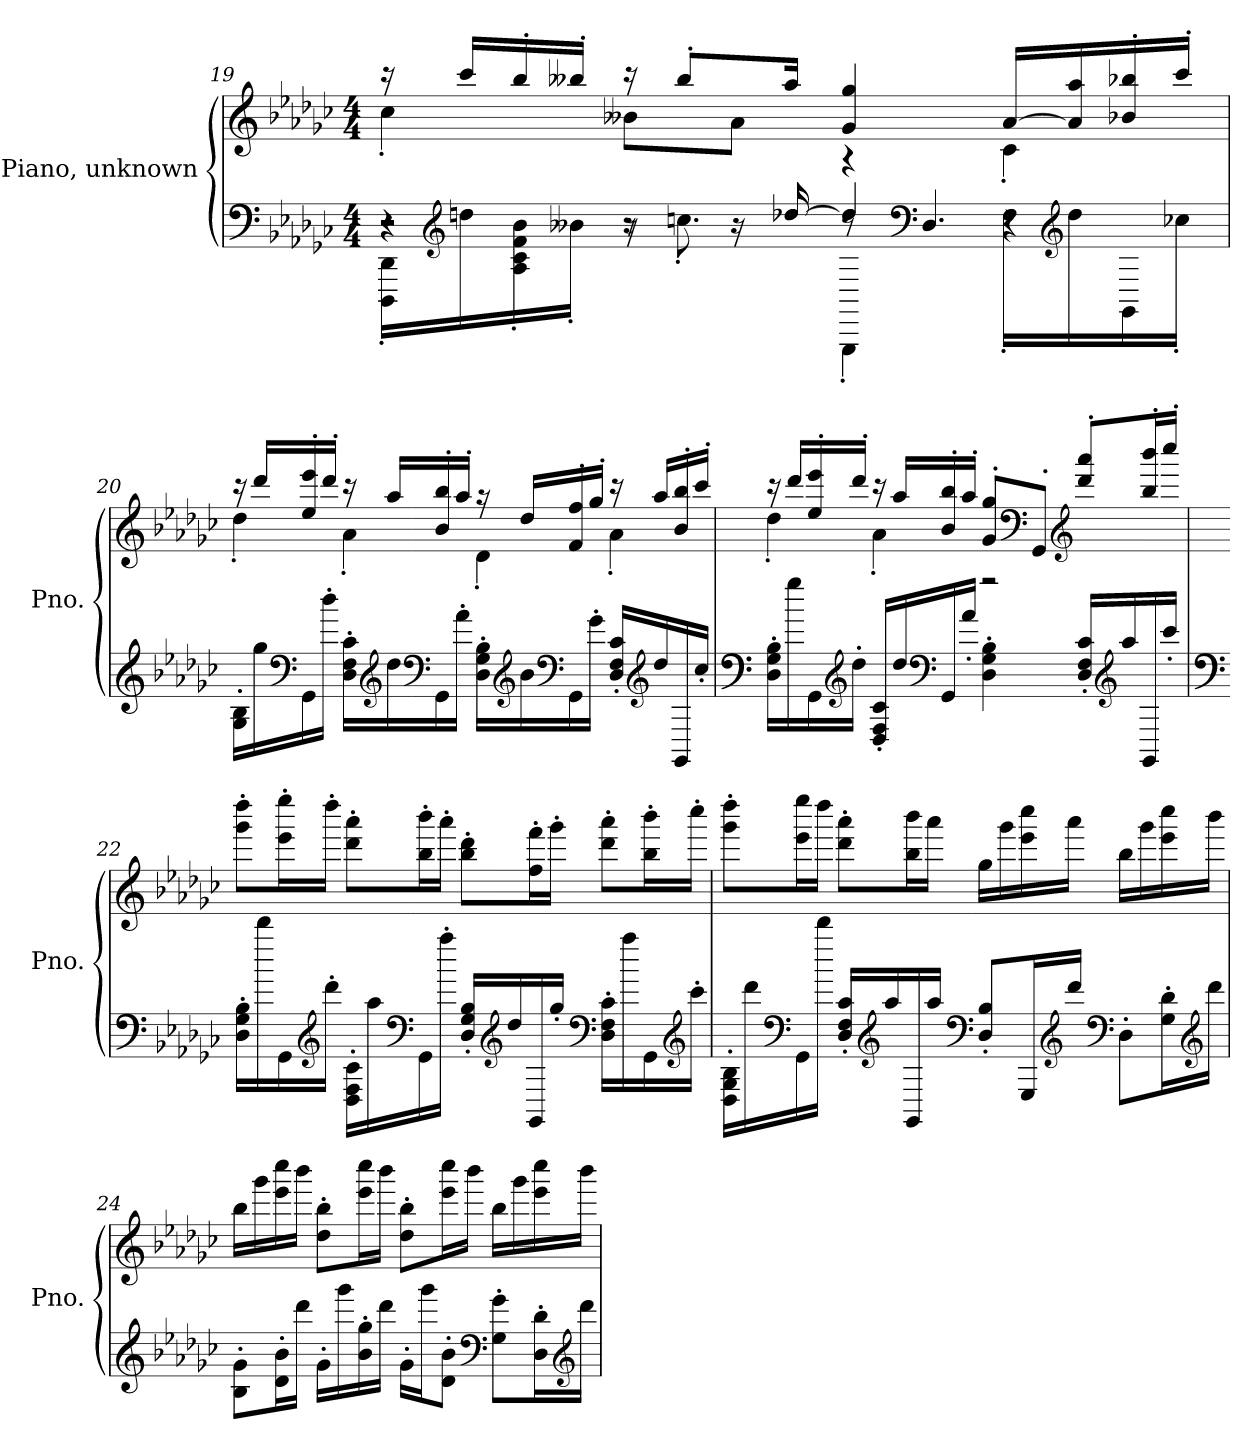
**kern	**kern
*part1	*part1
*staff2	*staff1
*I"Piano, unknown	*
*I'Pno.	*
!!LO:LB:g=z
*clefF4	*clefG2
*k[b-e-a-d-g-c-]	*k[b-e-a-d-g-c-]
*M4/4	*M4/4
=19	=19
*^	*^
*	*^	*	*
4r	16DDD-\' 16DD-\'LL	2r	16r	4cc-'\
*clefG2	*	*	*	*
.	16ddn\	.	16ccc-/LL	.
.	16A-\' 16c-\' 16f\' 16b-\'	.	16bb-'/	.
.	16b--X'\JJ	.	16bb--X'/JJ	.
8r	16r	.	16r	8b--X\L
.	8.ccn'\	.	8bb--'/L	.
16r	.	.	.	8a-\J
[16dd-X/	.	.	16aa-/Jk	.
4dd-/]	4GGG-'\	8r	4g-/ 4gg-/	4r
*clefF4	*	*	*	*
.	.	4.D-/	.	.
4r	16F'\LL	.	[16a-/LL	4c-'\
*clefG2	*	*	*	*
.	16dd-\	.	16a-/] 16aa-/	.
.	16GG-\	.	16b-X/' 16bb-X/'	.
.	16cc-X'\JJ	.	16ccc-'/JJ	.
*v	*v	*v	*	*
!!LO:PB:g=z	!!
=20	=20	=20
16G-\' 16B-\'LL	16r	4dd-'\
16gg-\	16ddd-/LL	.
*clefF4	*	*
16GG-\	16ee-/' 16eee-/'	.
16dd-'\JJ	16ddd-'/JJ	.
16D-\' 16F\' 16c-\'LL	16r	4a-'\
*clefG2	*	*
16dd-\	16aa-/LL	.
*clefF4	*	*
16GG-\	16b-/' 16bb-/'	.
16a-'\JJ	16aa-'/JJ	.
16D-\' 16G-\' 16B-\'LL	16r	4d-'\
*clefG2	*	*
16b-\	16dd-/LL	.
*clefF4	*	*
16GG-\	16f/' 16ff/'	.
16g-'\JJ	16gg-'/JJ	.
16D-/' 16F/' 16c-/'LL	16r	4a-'\
*clefG2	*	*
16dd-/	16aa-/LL	.
16GG-/	16b-/' 16bb-/'	.
16cc-'/JJ	16ccc-'/JJ	.
!!LO:LB:g=z	!!
=21	=21	=21
*clefF4	*	*
16D-\' 16G-\' 16B-\'LL	16r	4dd-'\
16gg-\	16ddd-/LL	.
16GG-\	16ee-/' 16eee-/'	.
*clefG2	*	*
16dd-'\JJ	16ddd-'/JJ	.
16D-/' 16F/' 16c-/'LL	16r	4a-'\
16dd-/	16aa-/LL	.
*clefF4	*	*
16GG-/	16b-/' 16bb-/'	.
16a-'/JJ	16aa-'/JJ	.
4D-\' 4G-\' 4B-\'	8g-/' 8gg-/'L	2r
*	*clefF4	*
.	8GG-'/J	.
*	*clefG2	*
16D-/' 16F/' 16c-/'LL	8ddd-/' 8aaa-/'L	.
*clefG2	*	*
16aa-/	.	.
16GG-/	16bb-/' 16bbb-/'L	.
16ccc-'/JJ	16cccc-'/JJ	.
*	*v	*v
!!LO:LB:g=z
=22	=22
*clefF4	*
16D-\' 16G-\' 16B-\'LL	8ggg-\' 8dddd-\'L
16ddd-\	.
16GG-\	16eee-\' 16eeee-\'L
*clefG2	*
16ddd-'\JJ	16dddd-'\JJ
16D-\' 16F\' 16c-\'LL	8ddd-\' 8aaa-\'L
16aa-\	.
*clefF4	*
16GG-\	16bb-\' 16bbb-\'L
16aa-'\JJ	16aaa-'\JJ
16D-/' 16G-/' 16B-/'LL	8bb-\' 8ddd-\'L
*clefG2	*
16dd-/	.
16GG-/	16ff\' 16fff\'L
16gg-'/JJ	16ggg-'\JJ
*clefF4	*
16D-\' 16F\' 16c-\'LL	8ddd-\' 8aaa-\'L
16aa-\	.
16GG-\	16bb-\' 16bbb-\'L
*clefG2	*
16ccc-'\JJ	16cccc-'\JJ
!!LO:LB:g=z
=23	=23
16D-\' 16G-\' 16B-\'LL	8ggg-\' 8dddd-\'L
16ddd-\	.
*clefF4	*
16GG-\	16eee-\ 16eeee-\L
16ddd-\JJ	16dddd-\JJ
16D-/' 16F/' 16c-/'LL	8ddd-\' 8aaa-\'L
*clefG2	*
16aa-/	.
16GG-/	16bb-\ 16bbb-\L
16aa-/JJ	16aaa-\JJ
*clefF4	*
8D-/' 8B-/'L	16gg-\LL
.	16ggg-\
16GGG-/L	16eee-\ 16cccc-\
*clefG2	*
16ddd-/JJ	16aaa-\JJ
*clefF4	*
8D-'\L	16bb-\LL
.	16ggg-\
16G-\' 16d-\'L	16eee-\ 16cccc-\
*clefG2	*
16ddd-\JJ	16bbb-\JJ
!!LO:LB:g=z
=24	=24
8B-\' 8g-\'L	16bb-\LL
.	16ggg-\
16d-\' 16b-\'L	16eee-\ 16cccc-\
16ddd-\JJ	16bbb-\JJ
16g-'\LL	8dd-\' 8bb-\'L
16ggg-\	.
16b-\' 16gg-\'	16eee-\ 16cccc-\L
16ddd-\JJ	16bbb-\JJ
16g-'\LL	8dd-\' 8bb-\'L
16ggg-\J	.
8d-\' 8b-\'J	16eee-\ 16cccc-\L
.	16bbb-\JJ
*clefF4	*
8G-\' 8g-\'L	16bb-\LL
.	16ggg-\
16D-\' 16d-\'L	16eee-\ 16cccc-\
*clefG2	*
16ddd-\JJ	16bbb-\JJ
=	=
*-	*-
